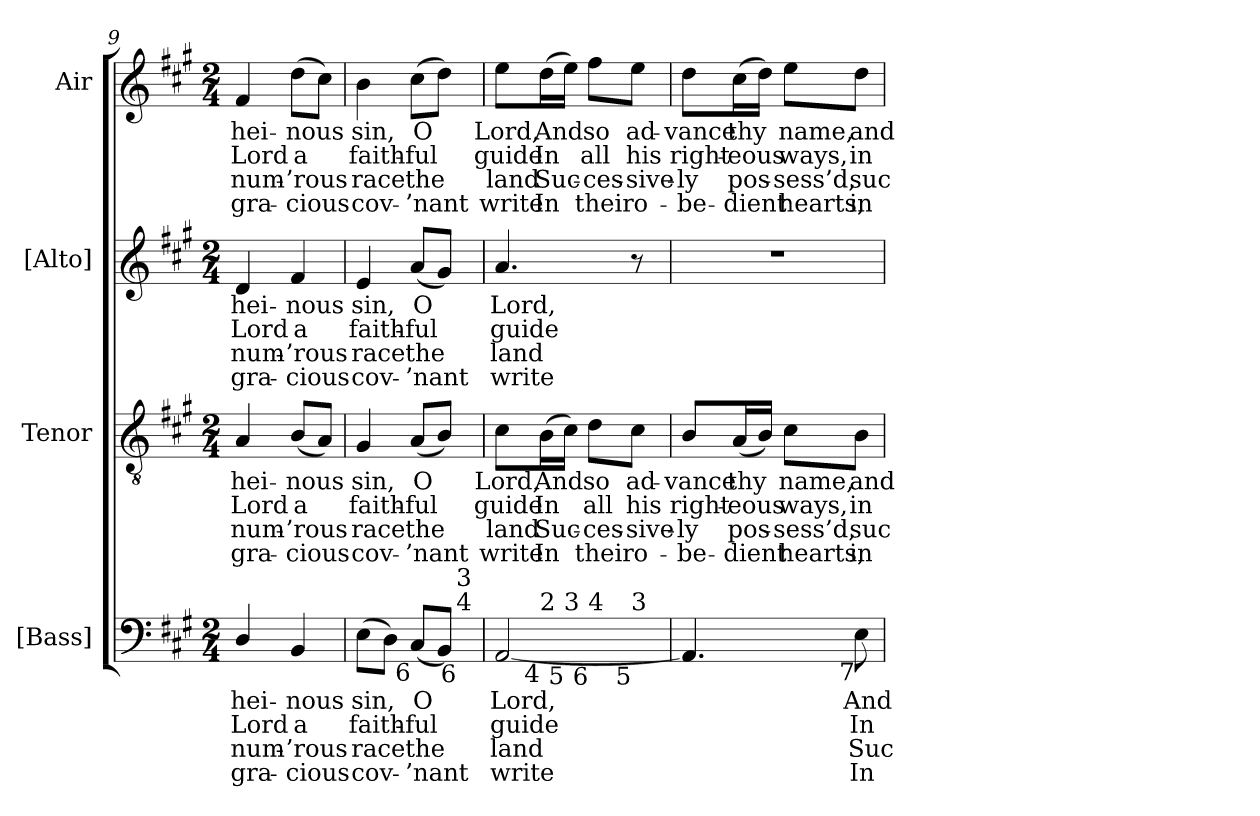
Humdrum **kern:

**kern	**text	**text	**text	**text	**kern	**text	**text	**text	**text	**kern	**text	**text	**text	**text	**kern	**text	**text	**text	**text
*part4	*part4	*part4	*part4	*part4	*part3	*part3	*part3	*part3	*part3	*part2	*part2	*part2	*part2	*part2	*part1	*part1	*part1	*part1	*part1
*staff4	*staff4	*staff4	*staff4	*staff4	*staff3	*staff3	*staff3	*staff3	*staff3	*staff2	*staff2	*staff2	*staff2	*staff2	*staff1	*staff1	*staff1	*staff1	*staff1
*I"[Bass]	*	*	*	*	*I"Tenor	*	*	*	*	*I"[Alto]	*	*	*	*	*I"Air	*	*	*	*
*I'B.	*	*	*	*	*I'T.	*	*	*	*	*I'A.	*	*	*	*	*	*	*	*	*
*clefF4	*	*	*	*	*clefGv2	*	*	*	*	*clefG2	*	*	*	*	*clefG2	*	*	*	*
*	*	*	*	*	*ITrd7c12	*	*	*	*	*	*	*	*	*	*	*	*	*	*
*k[f#c#g#]	*	*	*	*	*k[f#c#g#]	*	*	*	*	*k[f#c#g#]	*	*	*	*	*k[f#c#g#]	*	*	*	*
*A:	*	*	*	*	*A:	*	*	*	*	*A:	*	*	*	*	*A:	*	*	*	*
*M2/4	*	*	*	*	*M2/4	*	*	*	*	*M2/4	*	*	*	*	*M2/4	*	*	*	*
=9	=9	=9	=9	=9	=9	=9	=9	=9	=9	=9	=9	=9	=9	=9	=9	=9	=9	=9	=9
!	!LO:LY:b:color=#000000	!LO:LY:b:color=#000000	!LO:LY:b:color=#000000	!LO:LY:b:color=#000000	!	!	!	!	!	!	!	!	!	!	!	!	!	!	!
!	!	!	!	!	!	!LO:LY:b:color=#000000	!LO:LY:b:color=#000000	!LO:LY:b:color=#000000	!LO:LY:b:color=#000000	!	!	!	!	!	!	!	!	!	!
!	!	!	!	!	!	!	!	!	!	!	!LO:LY:b:color=#000000	!LO:LY:b:color=#000000	!LO:LY:b:color=#000000	!LO:LY:b:color=#000000	!	!	!	!	!
!	!	!	!	!	!	!	!	!	!	!	!	!	!	!	!	!LO:LY:b:color=#000000	!LO:LY:b:color=#000000	!LO:LY:b:color=#000000	!LO:LY:b:color=#000000
4Di/	hei-	Lord	num-	-gra-	4AAi/	hei-	Lord	num-	-gra-	4di/	hei-	Lord	num-	-gra-	4f#i/	hei-	Lord	num-	-gra-
!	!LO:LY:b:color=#000000	!LO:LY:b:color=#000000	!LO:LY:b:color=#000000	!LO:LY:b:color=#000000	!	!	!	!	!	!	!	!	!	!	!	!	!	!	!
!	!	!	!	!	!	!LO:LY:b:color=#000000	!LO:LY:b:color=#000000	!LO:LY:b:color=#000000	!LO:LY:b:color=#000000	!	!	!	!	!	!	!	!	!	!
!	!	!	!	!	!	!	!	!	!	!	!LO:LY:b:color=#000000	!LO:LY:b:color=#000000	!LO:LY:b:color=#000000	!LO:LY:b:color=#000000	!	!	!	!	!
!	!	!	!	!	!	!	!	!	!	!	!	!	!	!	!	!LO:LY:b:color=#000000	!LO:LY:b:color=#000000	!LO:LY:b:color=#000000	!LO:LY:b:color=#000000
4BBi/	-nous	a	-’rous	cious	(8BBi/L	-nous	a	-’rous	cious	4f#i/	-nous	a	-’rous	cious	(8ddi\L	-nous	a	-’rous	cious
.	.	.	.	.	8AAi/J)	.	.	.	.	.	.	.	.	.	8cc#i\J)	.	.	.	.
=10	=10	=10	=10	=10	=10	=10	=10	=10	=10	=10	=10	=10	=10	=10	=10	=10	=10	=10	=10
!	!LO:LY:b:color=#000000	!LO:LY:b:color=#000000	!LO:LY:b:color=#000000	!LO:LY:b:color=#000000	!	!	!	!	!	!	!	!	!	!	!	!	!	!	!
!	!	!	!	!	!	!LO:LY:b:color=#000000	!LO:LY:b:color=#000000	!LO:LY:b:color=#000000	!LO:LY:b:color=#000000	!	!	!	!	!	!	!	!	!	!
!	!	!	!	!	!	!	!	!	!	!	!LO:LY:b:color=#000000	!LO:LY:b:color=#000000	!LO:LY:b:color=#000000	!LO:LY:b:color=#000000	!	!	!	!	!
!	!	!	!	!	!	!	!	!	!	!	!	!	!	!	!	!LO:LY:b:color=#000000	!LO:LY:b:color=#000000	!LO:LY:b:color=#000000	!LO:LY:b:color=#000000
*^	*	*	*	*	*	*	*	*	*	*	*	*	*	*	*	*	*	*	*
(8Ei\L	4ryy	sin,	faith-	race	cov-	4GG#i/	sin,	faith-	race	cov-	4ei/	sin,	faith-	race	cov-	4bi\	sin,	faith-	race	cov-
8Di\J)	.	.	.	.	.	.	.	.	.	.	.	.	.	.	.	.	.	.	.	.
!	!	!LO:LY:b:color=#000000	!LO:LY:b:color=#000000	!LO:LY:b:color=#000000	!LO:LY:b:color=#000000	!	!	!	!	!	!	!	!	!	!	!	!	!	!	!
!	!	!	!	!	!	!	!LO:LY:b:color=#000000	!LO:LY:b:color=#000000	!LO:LY:b:color=#000000	!LO:LY:b:color=#000000	!	!	!	!	!	!	!	!	!	!
!	!	!	!	!	!	!	!	!	!	!	!	!LO:LY:b:color=#000000	!LO:LY:b:color=#000000	!LO:LY:b:color=#000000	!LO:LY:b:color=#000000	!	!	!	!	!
!LO:TX:b:rj:t=6	!	!	!	!	!	!	!	!	!	!	!	!	!	!	!	!	!	!	!	!
!	!	!	!	!	!	!	!	!	!	!	!	!	!	!	!	!	!LO:LY:b:color=#000000	!LO:LY:b:color=#000000	!LO:LY:b:color=#000000	!LO:LY:b:color=#000000
(8C#i/L	8ryy	O	-ful	-the	’nant	(8AAi/L	O	-ful	-the	’nant	(8ai/L	O	-ful	-the	’nant	(8cc#i\L	O	-ful	-the	’nant
8BBi/J)	32ryy	.	.	.	.	8BBi/J)	.	.	.	.	8g#i/J)	.	.	.	.	8ddi\J)	.	.	.	.
.	128..ryy	.	.	.	.	.	.	.	.	.	.	.	.	.	.	.	.	.	.	.
!	!LO:TX:b:rj:t=6	!	!	!	!	!	!	!	!	!	!	!	!	!	!	!	!	!	!	!
!	!LO:TX:t=4	!	!	!	!	!	!	!	!	!	!	!	!	!	!	!	!	!	!	!
!	!LO:TX:t=3	!	!	!	!	!	!	!	!	!	!	!	!	!	!	!	!	!	!	!
.	16ryy	.	.	.	.	.	.	.	.	.	.	.	.	.	.	.	.	.	.	.
.	64ryy	.	.	.	.	.	.	.	.	.	.	.	.	.	.	.	.	.	.	.
.	512ryy	.	.	.	.	.	.	.	.	.	.	.	.	.	.	.	.	.	.	.
*v	*v	*	*	*	*	*	*	*	*	*	*	*	*	*	*	*	*	*	*	*
=11	=11	=11	=11	=11	=11	=11	=11	=11	=11	=11	=11	=11	=11	=11	=11	=11	=11	=11	=11
*^	*	*	*	*	*	*	*	*	*	*	*	*	*	*	*	*	*	*	*
!	!	!LO:LY:b:color=#000000	!LO:LY:b:color=#000000	!LO:LY:b:color=#000000	!LO:LY:b:color=#000000	!	!	!	!	!	!	!	!	!	!	!	!	!	!	!
*v	*v	*	*	*	*	*	*	*	*	*	*	*	*	*	*	*	*	*	*	*
*^	*	*	*	*	*	*	*	*	*	*	*	*	*	*	*	*	*	*	*
!	!	!	!	!	!	!	!LO:LY:b:color=#000000	!LO:LY:b:color=#000000	!LO:LY:b:color=#000000	!LO:LY:b:color=#000000	!	!	!	!	!	!	!	!	!	!
*v	*v	*	*	*	*	*	*	*	*	*	*	*	*	*	*	*	*	*	*	*
*^	*	*	*	*	*	*	*	*	*	*	*	*	*	*	*	*	*	*	*
!	!	!	!	!	!	!	!	!	!	!	!	!LO:LY:b:color=#000000	!LO:LY:b:color=#000000	!LO:LY:b:color=#000000	!LO:LY:b:color=#000000	!	!	!	!	!
*v	*v	*	*	*	*	*	*	*	*	*	*	*	*	*	*	*	*	*	*	*
*^	*	*	*	*	*	*	*	*	*	*	*	*	*	*	*	*	*	*	*
!	!	!	!	!	!	!	!	!	!	!	!	!	!	!	!	!	!LO:LY:b:color=#000000	!LO:LY:b:color=#000000	!LO:LY:b:color=#000000	!LO:LY:b:color=#000000
*^	*^	*	*	*	*	*	*	*	*	*	*	*	*	*	*	*	*	*	*	*
*	*	*^	*	*	*	*	*	*	*	*	*	*	*	*	*	*	*	*	*	*	*	*
[<2AAi/	8ryy	8.ryy	4ryy	4.ryy	Lord,	guide	land	write	8C#i\L	Lord,	guide	land	write	4.ai/	Lord,	guide	land	write	8eei\L	Lord,	guide	land	write
!	!	!	!	!	!	!	!	!	!	!LO:LY:b:color=#000000	!LO:LY:b:color=#000000	!LO:LY:b:color=#000000	!LO:LY:b:color=#000000	!	!	!	!	!	!	!	!	!	!
!	!LO:TX:b:rj:t=4	!	!	!	!	!	!	!	!	!	!	!	!	!	!	!	!	!	!	!	!	!	!
!	!LO:TX:t=2	!	!	!	!	!	!	!	!	!	!	!	!	!	!	!	!	!	!	!	!	!	!
!	!	!	!	!	!	!	!	!	!	!	!	!	!	!	!	!	!	!	!	!LO:LY:b:color=#000000	!LO:LY:b:color=#000000	!LO:LY:b:color=#000000	!LO:LY:b:color=#000000
.	4.ryy	.	.	.	.	.	.	.	(16BBi\L	And	In	Suc-	-In	.	.	.	.	.	(16ddi\L	And	In	Suc-	-In
!	!	!LO:TX:b:rj:t=5	!	!	!	!	!	!	!	!	!	!	!	!	!	!	!	!	!	!	!	!	!
!	!	!LO:TX:t=3	!	!	!	!	!	!	!	!	!	!	!	!	!	!	!	!	!	!	!	!	!
.	.	4ryy	.	.	.	.	.	.	16C#i\JJ)	.	.	.	.	.	.	.	.	.	16eei\JJ)	.	.	.	.
!	!	!	!	!	!	!	!	!	!	!LO:LY:b:color=#000000	!LO:LY:b:color=#000000	!LO:LY:b:color=#000000	!LO:LY:b:color=#000000	!	!	!	!	!	!	!	!	!	!
!	!	!	!LO:TX:b:rj:t=6	!	!	!	!	!	!	!	!	!	!	!	!	!	!	!	!	!	!	!	!
!	!	!	!LO:TX:t=4	!	!	!	!	!	!	!	!	!	!	!	!	!	!	!	!	!	!	!	!
!	!	!	!	!	!	!	!	!	!	!	!	!	!	!	!	!	!	!	!	!LO:LY:b:color=#000000	!LO:LY:b:color=#000000	!LO:LY:b:color=#000000	!LO:LY:b:color=#000000
.	.	.	4ryy	.	.	.	.	.	8Di\L	so	all	ces-	-their	.	.	.	.	.	8ff#i\L	so	all	ces-	-their
!	!	!	!	!	!	!	!	!	!	!LO:LY:b:color=#000000	!LO:LY:b:color=#000000	!LO:LY:b:color=#000000	!LO:LY:b:color=#000000	!	!	!	!	!	!	!	!	!	!
!	!	!	!	!LO:TX:b:rj:t=5	!	!	!	!	!	!	!	!	!	!	!	!	!	!	!	!	!	!	!
!	!	!	!	!LO:TX:t=3	!	!	!	!	!	!	!	!	!	!	!	!	!	!	!	!	!	!	!
!	!	!	!	!	!	!	!	!	!	!	!	!	!	!	!	!	!	!	!	!LO:LY:b:color=#000000	!LO:LY:b:color=#000000	!LO:LY:b:color=#000000	!LO:LY:b:color=#000000
.	.	.	.	8ryy	.	.	.	.	8C#i\J	ad-	his	sive-	-o-	8r	.	.	.	.	8eei\J	ad-	his	sive-	-o-
.	.	16ryy	.	.	.	.	.	.	.	.	.	.	.	.	.	.	.	.	.	.	.	.	.
*v	*v	*v	*v	*v	*	*	*	*	*	*	*	*	*	*	*	*	*	*	*	*	*	*	*
!!LO:PB:g=z
=12	=12	=12	=12	=12	=12	=12	=12	=12	=12	=12	=12	=12	=12	=12	=12	=12	=12	=12	=12
*^	*	*	*	*	*	*	*	*	*	*	*	*	*	*	*	*	*	*	*
*	*^	*	*	*	*	*	*	*	*	*	*	*	*	*	*	*	*	*	*	*
*	*	*^	*	*	*	*	*	*	*	*	*	*	*	*	*	*	*	*	*	*	*
*	*	*	*^	*	*	*	*	*	*	*	*	*	*	*	*	*	*	*	*	*	*	*
!	!	!	!	!	!	!	!	!	!	!LO:LY:b:color=#000000	!LO:LY:b:color=#000000	!LO:LY:b:color=#000000	!LO:LY:b:color=#000000	!LO:N:vis=1	!	!	!	!	!	!	!	!	!
*v	*v	*v	*v	*v	*	*	*	*	*	*	*	*	*	*	*	*	*	*	*	*	*	*	*
*^	*	*	*	*	*	*	*	*	*	*	*	*	*	*	*	*	*	*	*
*	*^	*	*	*	*	*	*	*	*	*	*	*	*	*	*	*	*	*	*	*
*	*	*^	*	*	*	*	*	*	*	*	*	*	*	*	*	*	*	*	*	*	*
*	*	*	*^	*	*	*	*	*	*	*	*	*	*	*	*	*	*	*	*	*	*	*
!LO:TX:b:t=Notes&colon;	!	!	!	!	!	!	!	!	!	!	!	!	!	!	!	!	!	!	!	!	!	!	!
!LO:TX:t=The original order of staves is not specified in the source, but appears to be Tenor - Alto - Soprano (air) - Bass, and has	!	!	!	!	!	!	!	!	!	!	!	!	!	!	!	!	!	!	!	!	!	!	!
!LO:TX:t=been treated as such here&colon; the tenor and alto parts are given in the source in the treble clef, an octave above sounding	!	!	!	!	!	!	!	!	!	!	!	!	!	!	!	!	!	!	!	!	!	!	!
!LO:TX:t=pitch, and the air and bass are bracketed together, with the bass figured for keyboard accompaniment.	!	!	!	!	!	!	!	!	!	!	!	!	!	!	!	!	!	!	!	!	!	!	!
!LO:TX:t=Only the first verse of the text is given in the source&colon; the last word of the second line of text is printed in the source as	!	!	!	!	!	!	!	!	!	!	!	!	!	!	!	!	!	!	!	!	!	!	!
!LO:TX:t=‘name’, and has been emended here to the more usual ‘fame’. Three subsequent verses of text have been added	!	!	!	!	!	!	!	!	!	!	!	!	!	!	!	!	!	!	!	!	!	!	!
!LO:TX:t=editorially. In the absence of a suitable two syllables for the basses to sing on the last quaver of bar 6 and the first crotchet	!	!	!	!	!	!	!	!	!	!	!	!	!	!	!	!	!	!	!	!	!	!	!
!LO:TX:t=of bar 7 in the second verse, these notes should not be sung by the basses in this verse, but if instruments are used to	!	!	!	!	!	!	!	!	!	!	!	!	!	!	!	!	!	!	!	!	!	!	!
!LO:TX:t=double the bass voices then these notes should be played (as in the other verses).	!	!	!	!	!	!	!	!	!	!	!	!	!	!	!	!	!	!	!	!	!	!	!
!LO:TX:b:rj:t=4	!	!	!	!	!	!	!	!	!	!	!	!	!	!	!	!	!	!	!	!	!	!	!
!LO:TX:t=2	!	!	!	!	!	!	!	!	!	!	!	!	!	!	!	!	!	!	!	!	!	!	!
!	!	!	!	!	!	!	!	!	!	!	!	!	!	!	!	!	!	!	!	!LO:LY:b:color=#000000	!LO:LY:b:color=#000000	!LO:LY:b:color=#000000	!LO:LY:b:color=#000000
*v	*v	*v	*v	*v	*	*	*	*	*	*	*	*	*	*	*	*	*	*	*	*	*	*	*
4.AAi/]	.	.	.	.	8BBi/L	-vance	right-	-ly	be-	2r	.	.	.	.	8ddi\L	-vance	right-	-ly	be-
!	!	!	!	!	!	!LO:LY:b:color=#000000	!LO:LY:b:color=#000000	!LO:LY:b:color=#000000	!LO:LY:b:color=#000000	!	!	!	!	!	!	!	!	!	!
!	!	!	!	!	!	!	!	!	!	!	!	!	!	!	!	!LO:LY:b:color=#000000	!LO:LY:b:color=#000000	!LO:LY:b:color=#000000	!LO:LY:b:color=#000000
.	.	.	.	.	(16AAi/L	thy	-eous	-pos-	-dient	.	.	.	.	.	(16cc#i\L	thy	-eous	-pos-	-dient
.	.	.	.	.	16BBi/JJ)	.	.	.	.	.	.	.	.	.	16ddi\JJ)	.	.	.	.
!	!	!	!	!	!	!LO:LY:b:color=#000000	!LO:LY:b:color=#000000	!LO:LY:b:color=#000000	!LO:LY:b:color=#000000	!	!	!	!	!	!	!	!	!	!
!	!	!	!	!	!	!	!	!	!	!	!	!	!	!	!	!LO:LY:b:color=#000000	!LO:LY:b:color=#000000	!LO:LY:b:color=#000000	!LO:LY:b:color=#000000
.	.	.	.	.	8C#i\L	name,	ways,	sess’d,	hearts,	.	.	.	.	.	8eei\L	name,	ways,	sess’d,	hearts,
!	!LO:LY:b:color=#000000	!LO:LY:b:color=#000000	!LO:LY:b:color=#000000	!LO:LY:b:color=#000000	!	!	!	!	!	!	!	!	!	!	!	!	!	!	!
!	!	!	!	!	!	!LO:LY:b:color=#000000	!LO:LY:b:color=#000000	!LO:LY:b:color=#000000	!LO:LY:b:color=#000000	!	!	!	!	!	!	!	!	!	!
!LO:TX:b:rj:t=7	!	!	!	!	!	!	!	!	!	!	!	!	!	!	!	!	!	!	!
!	!	!	!	!	!	!	!	!	!	!	!	!	!	!	!	!LO:LY:b:color=#000000	!LO:LY:b:color=#000000	!LO:LY:b:color=#000000	!LO:LY:b:color=#000000
8Ei\	And	In	Suc-	-In	8BBi\J	and	in	suc-	-in	.	.	.	.	.	8ddi\J	and	in	suc-	-in
=	=	=	=	=	=	=	=	=	=	=	=	=	=	=	=	=	=	=	=
*-	*-	*-	*-	*-	*-	*-	*-	*-	*-	*-	*-	*-	*-	*-	*-	*-	*-	*-	*-
